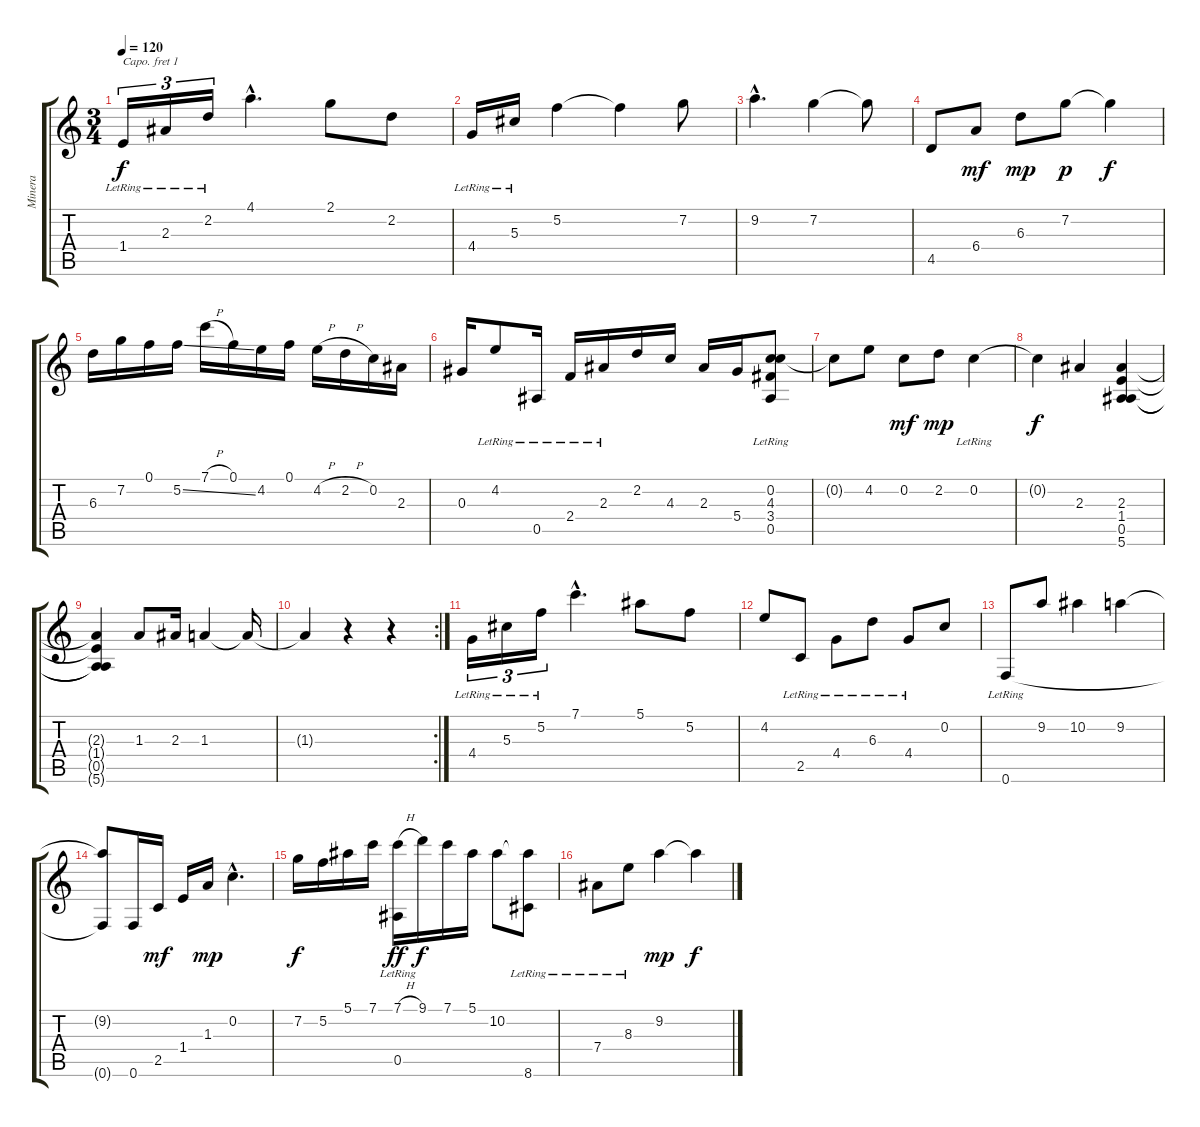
\track ("Minera" "Minera") {instrument acousticguitarnylon}
\staff {score tabs}
\capo 1
\tuning (E4 B3 G3 D3 A2 E2) {hide}
\ts (3 4)
\tempo 120
\clef g2
\ks c
1.4{lr}.16{tu (3 2) dy f instrument acousticguitarnylon} 2.3{lr}.16{tu (3 2)} 2.2{lr}.16{tu (3 2)} 4.1{hac}.4{d} 2.1.8 2.2.8 |
4.4{lr}.16 5.3{lr}.16 5.2.4 5.2{t}.4 7.2.8 |
9.2{hac}.4{d} 7.2.4 7.2{t}.8 |
4.5.8 6.4.8{dy mf} 6.3.8{dy mp} 7.2.8{dy p} 7.2{t}.4{dy f} |
6.3.16 7.2.16 0.1.16 5.2{ss}.16 7.1{h}.16 0.1.16 4.2.16 0.1.16 4.2{h}.16 2.2{h}.16 0.2.16 2.3.16 |
0.3.16 4.2{lr}.8 0.5{lr}.16 2.4{lr}.16 2.3{lr}.16 2.2.16 4.3.16 2.3.16 5.4.16 (0.2 4.3{lr} 3.4{lr} 0.5{lr}).8 |
0.2{t}.8 4.2.8 0.2.8{dy mf} 2.2.8{dy mp} 0.2{lr}.4 |
0.2{t}.4{dy f} 2.3.4 (2.3 1.4 0.5 5.6).4 |
(2.3{t} 1.4{t} 0.5{t} 5.6{t}).4 1.3.8 2.3.16 1.3.4 1.3{t}.16 |
\rc 2
1.3{t}.4 r.4 r.4 |
4.4{lr}.16{tu (3 2)} 5.3{lr}.16{tu (3 2)} 5.2{lr}.16{tu (3 2)} 7.1{hac}.4{d} 5.1.8 5.2.8 |
4.2.8 2.5{lr}.8 4.4{lr}.8 6.3{lr}.8 4.4{lr}.8 0.2.8 |
0.6{lr}.8 9.2.8 10.2.4 9.2.4 |
(9.2{t} 0.6{t}).8 0.6.16 2.5.16{dy mf} 1.4.16 1.3.16{dy mp} 0.2{hac}.4{d} |
7.2.16{dy f} 5.2.16 5.1.16 7.1.16 (7.1{h} 0.5{lr}).16{dy ff} 9.1.16{dy f} 7.1.16 5.1.16 10.2.8 (10.2{t} 8.6{lr}).8 |
7.4{lr}.8 8.3{lr}.8 9.2.4{dy mp} 9.2{t}.4{dy f}
